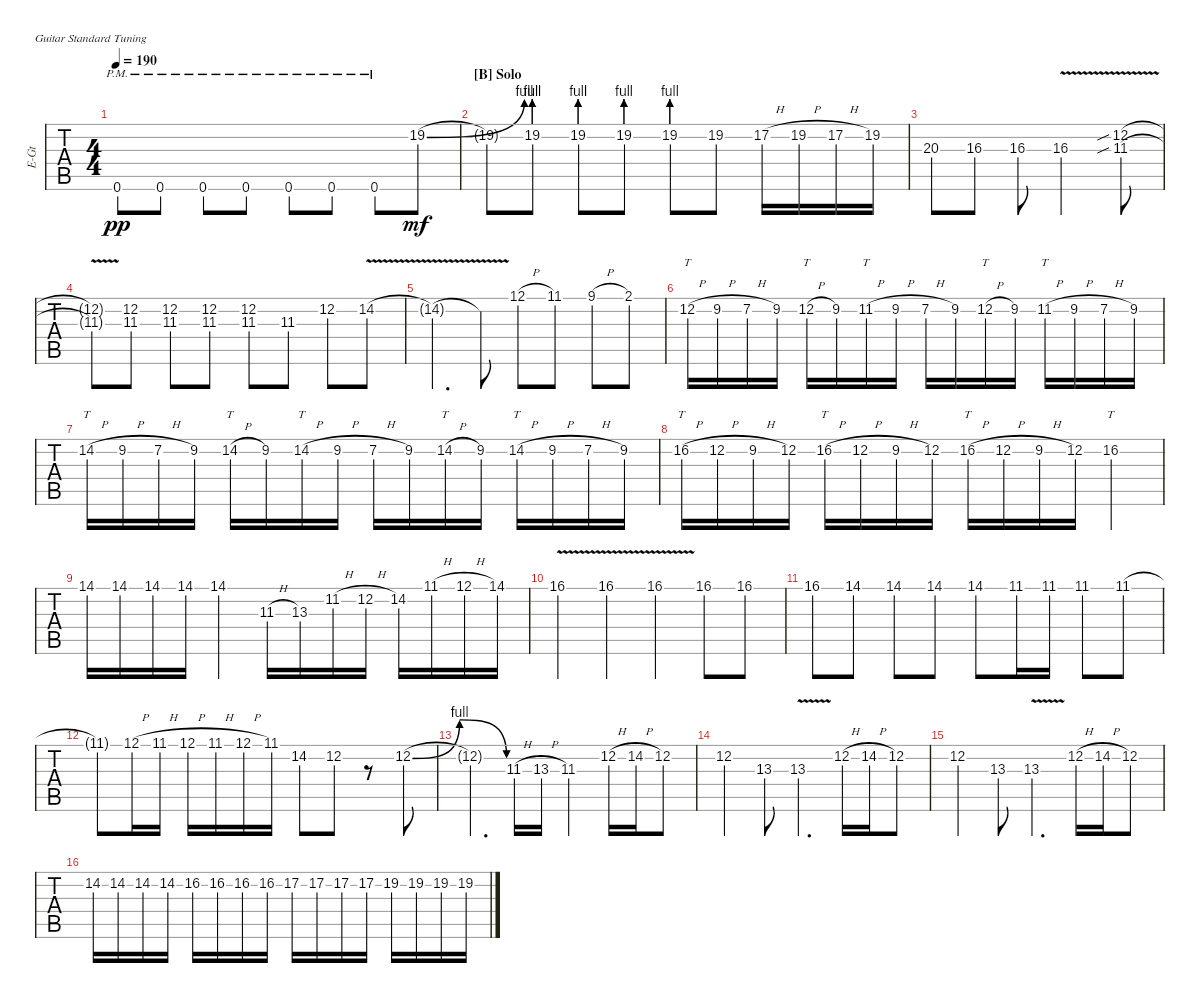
\defaultSystemsLayout 4
\bracketExtendMode groupsimilarinstruments
\otherSystemsTrackNameOrientation horizontal
\track ("Matthew" "E-Gt") {instrument distortionguitar}
\staff {tabs}
\tuning (E4 B3 G3 D3 A2 E2)
\ts (4 4)
\tempo 190
\clef g2
\ks c
0.6{pm t}.8{dy pp} 0.6{pm}.8 0.6{pm}.8 0.6{pm}.8 0.6{pm}.8 0.6{pm}.8 0.6{pm}.8 19.2{be (bend 0 0 15 4) acc #}.8{dy mf} |
\section ("B" "Solo")
19.2{t}.8 19.2{be (prebend 0 4 60 4)}.8 19.2{be (prebend 0 4 60 4)}.8 19.2{be (prebend 0 4 60 4)}.8 19.2{be (prebend 0 4 60 4)}.8 19.2{acc #}.8 17.2{h}.16 19.2{h acc #}.16 17.2{h}.16 19.2{acc #}.16 |
20.3{acc #}.8 16.3.8 16.3.8 16.3{v}.2 (11.3{v sib acc #} 12.2{v sib}).8 |
(11.3{v t acc #} 12.2{v t}).8 (11.3{acc #} 12.2).8 (11.3{acc #} 12.2).8 (11.3{acc #} 12.2).8 (11.3{acc #} 12.2).8 11.3{acc #}.8 12.2.8 14.2{v acc #}.8 |
14.2{v t acc #}.4{d} 14.2{t acc #}.8 12.1{h}.8 11.1{acc #}.8 9.1{h acc #}.8 2.1{acc #}.8 |
12.2{h}.16{tt} 9.2{h acc #}.16 7.2{h acc #}.16 9.2{acc #}.16 12.2{h}.16{tt} 9.2{acc #}.16 11.2{h acc #}.16{tt} 9.2{h acc #}.16 7.2{h acc #}.16 9.2{acc #}.16 12.2{h}.16{tt} 9.2{acc #}.16 11.2{h acc #}.16{tt} 9.2{h acc #}.16 7.2{h acc #}.16 9.2{acc #}.16 |
14.2{h acc #}.16{tt} 9.2{h acc #}.16 7.2{h acc #}.16 9.2{acc #}.16 14.2{h acc #}.16{tt} 9.2{acc #}.16 14.2{h acc #}.16{tt} 9.2{h acc #}.16 7.2{h acc #}.16 9.2{acc #}.16 14.2{h acc #}.16{tt} 9.2{acc #}.16 14.2{h acc #}.16{tt} 9.2{h acc #}.16 7.2{h acc #}.16 9.2{acc #}.16 |
16.2{h acc #}.16{tt} 12.2{h}.16 9.2{h acc #}.16 12.2.16 16.2{h acc #}.16{tt} 12.2{h}.16 9.2{h acc #}.16 12.2.16 16.2{h acc #}.16{tt} 12.2{h}.16 9.2{h acc #}.16 12.2.16 16.2{acc #}.4{tt} |
14.1{acc #}.16 14.1{acc #}.16 14.1{acc #}.16 14.1{acc #}.16 14.1{acc #}.4 11.3{h acc #}.16 13.3{acc #}.16 11.2{h acc #}.16 12.2{h}.16 14.2{acc #}.16 11.1{h acc #}.16 12.1{h}.16 14.1{acc #}.16 |
16.1{v acc #}.4 16.1{v acc #}.4 16.1{v acc #}.4 16.1{acc #}.8 16.1{acc #}.8 |
16.1{acc #}.8 14.1{acc #}.8 14.1{acc #}.8 14.1{acc #}.8 14.1{acc #}.8 11.1{acc #}.16 11.1{acc #}.16 11.1{acc #}.8 11.1{acc #}.8 |
11.1{t acc #}.8 12.1{h}.16 11.1{h acc #}.16 12.1{h}.16 11.1{h acc #}.16 12.1{h}.16 11.1{acc #}.16 14.2{acc #}.8 12.2.8 r.8 12.2{be (bendrelease 0 0 10.2 4 20.4 4 30 0)}.8 |
12.2{t}.4{d} 11.3{h acc #}.16 13.3{h acc #}.16 11.3{acc #}.4 12.2{h}.16 14.2{h acc #}.16 12.2.8 |
12.2.4 13.3{acc #}.8 13.3{v acc #}.4{d} 12.2{h}.16 14.2{h acc #}.16 12.2.8 |
12.2.4 13.3{acc #}.8 13.3{v acc #}.4{d} 12.2{h}.16 14.2{h acc #}.16 12.2.8 |
14.2{acc #}.16 14.2{acc #}.16 14.2{acc #}.16 14.2{acc #}.16 16.2{acc #}.16 16.2{acc #}.16 16.2{acc #}.16 16.2{acc #}.16 17.2.16 17.2.16 17.2.16 17.2.16 19.2{acc #}.16 19.2{acc #}.16 19.2{acc #}.16 19.2{acc #}.16
